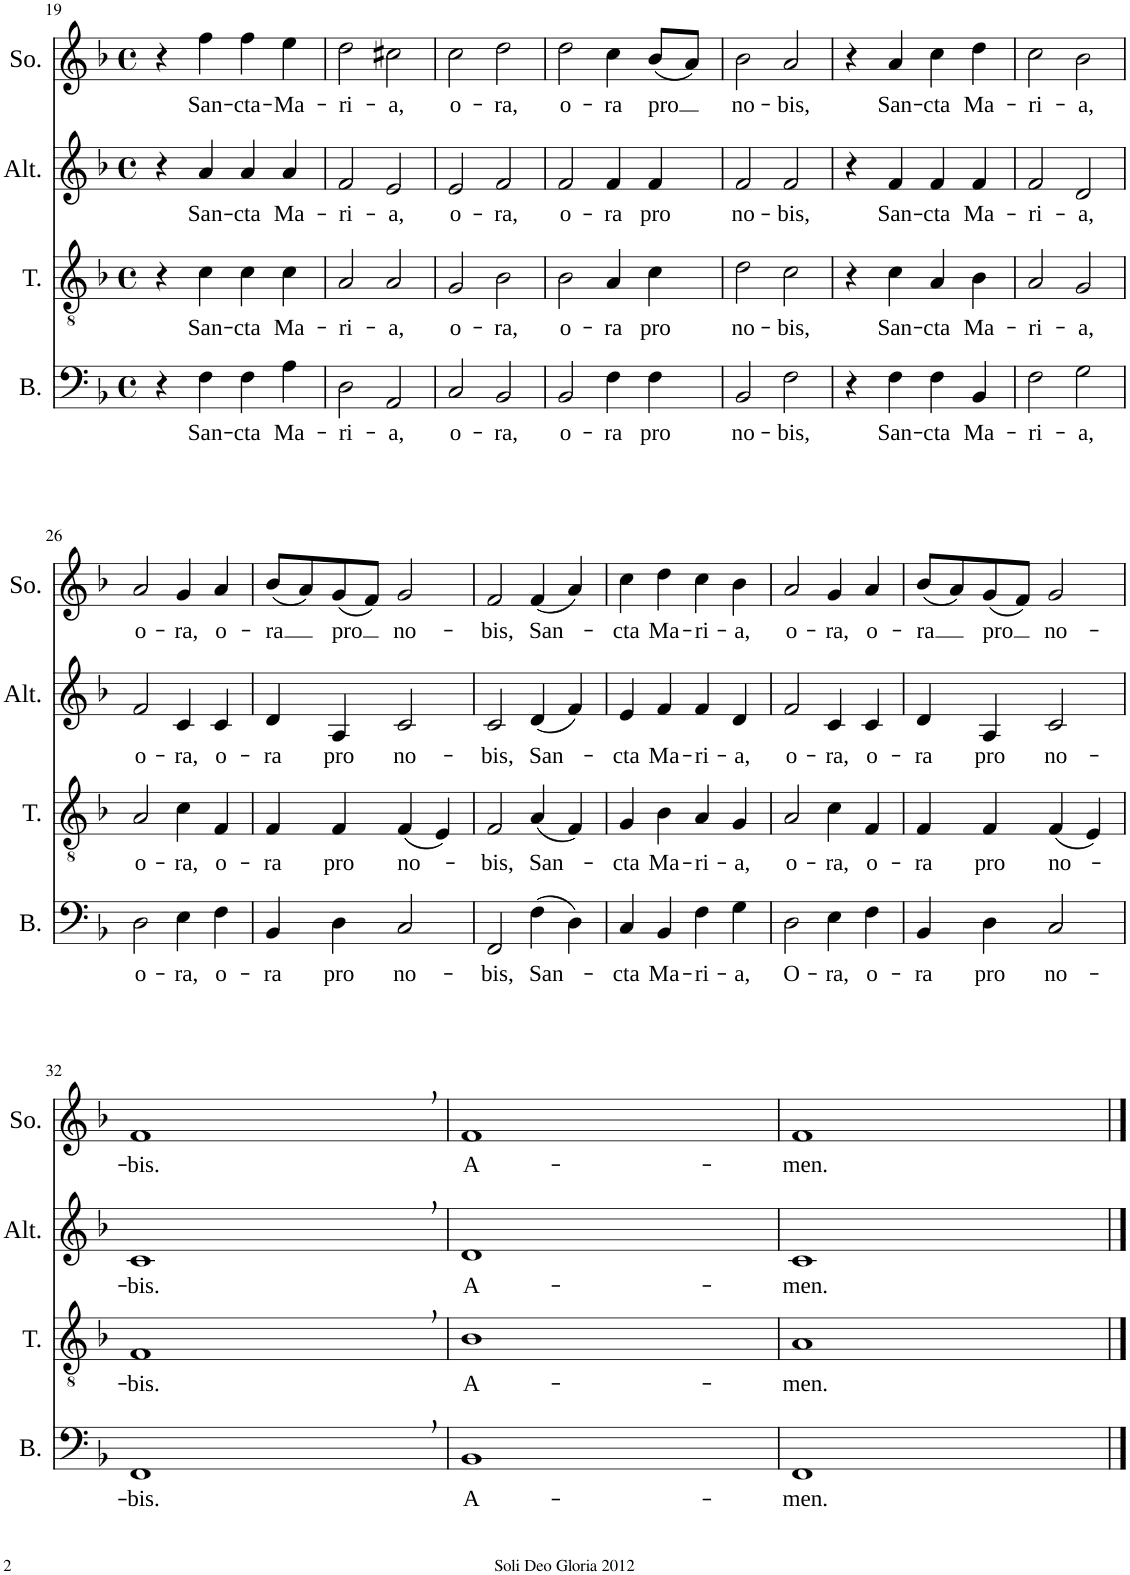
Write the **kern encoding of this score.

**kern	**text	**kern	**text	**kern	**text	**kern	**text
*part4	*part4	*part3	*part3	*part2	*part2	*part1	*part1
*staff4	*staff4	*staff3	*staff3	*staff2	*staff2	*staff1	*staff1
*I"Basse	*	*I"Ténor	*	*I"Alto	*	*I"Soprano	*
*I'B.	*	*I'T.	*	*I'Alt.	*	*I'So.	*
!!LO:PB:g=z
*clefF4	*	*clefGv2	*	*clefG2	*	*clefG2	*
*k[b-]	*	*k[b-]	*	*k[b-]	*	*k[b-]	*
*M4/4	*	*M4/4	*	*M4/4	*	*M4/4	*
*met(c)	*	*met(c)	*	*met(c)	*	*met(c)	*
=19	=19	=19	=19	=19	=19	=19	=19
4r	.	4r	.	4r	.	4r	.
!	!LO:LY:b	!	!LO:LY:b	!	!LO:LY:b	!	!LO:LY:b
4F\	San-	4c\	San-	4a/	San-	4ff\	San-
!	!LO:LY:b	!	!LO:LY:b	!	!LO:LY:b	!	!LO:LY:b
4F\	-cta	4c\	-cta	4a/	-cta	4ff\	-cta-
!	!LO:LY:b	!	!LO:LY:b	!	!LO:LY:b	!	!LO:LY:b
4A\	Ma-	4c\	Ma-	4a/	Ma-	4ee\	-Ma-
=20	=20	=20	=20	=20	=20	=20	=20
!	!LO:LY:b	!	!LO:LY:b	!	!LO:LY:b	!	!LO:LY:b
2D\	-ri-	2A/	-ri-	2f/	-ri-	2dd\	-ri-
!	!LO:LY:b	!	!LO:LY:b	!	!LO:LY:b	!	!LO:LY:b
2AA/	-a,	2A/	-a,	2e/	-a,	2cc#X\	-a,
=21	=21	=21	=21	=21	=21	=21	=21
!	!LO:LY:b	!	!LO:LY:b	!	!LO:LY:b	!	!LO:LY:b
2C/	o-	2G/	o-	2e/	o-	2cc\	o-
!	!LO:LY:b	!	!LO:LY:b	!	!LO:LY:b	!	!LO:LY:b
2BB-/	-ra,	2B-\	-ra,	2f/	-ra,	2dd\	-ra,
=22	=22	=22	=22	=22	=22	=22	=22
!	!LO:LY:b	!	!LO:LY:b	!	!LO:LY:b	!	!LO:LY:b
2BB-/	o-	2B-\	o-	2f/	o-	2dd\	o-
!	!LO:LY:b	!	!LO:LY:b	!	!LO:LY:b	!	!LO:LY:b
4F\	-ra	4A/	-ra	4f/	-ra	4cc\	-ra
!	!LO:LY:b	!	!LO:LY:b	!	!LO:LY:b	!	!LO:LY:b
4F\	pro	4c\	pro	4f/	pro	(8b-/L	-pro
.	.	.	.	.	.	8a/J)	.
=23	=23	=23	=23	=23	=23	=23	=23
!	!LO:LY:b	!	!LO:LY:b	!	!LO:LY:b	!	!LO:LY:b
2BB-/	no-	2d\	no-	2f/	no-	2b-\	no-
!	!LO:LY:b	!	!LO:LY:b	!	!LO:LY:b	!	!LO:LY:b
2F\	-bis,	2c\	-bis,	2f/	-bis,	2a/	-bis,
=24	=24	=24	=24	=24	=24	=24	=24
4r	.	4r	.	4r	.	4r	.
!	!LO:LY:b	!	!LO:LY:b	!	!LO:LY:b	!	!LO:LY:b
4F\	San-	4c\	San-	4f/	San-	4a/	San-
!	!LO:LY:b	!	!LO:LY:b	!	!LO:LY:b	!	!LO:LY:b
4F\	-cta	4A/	-cta	4f/	-cta	4cc\	-cta
!	!LO:LY:b	!	!LO:LY:b	!	!LO:LY:b	!	!LO:LY:b
4BB-/	Ma-	4B-\	Ma-	4f/	Ma-	4dd\	Ma-
=25	=25	=25	=25	=25	=25	=25	=25
!	!LO:LY:b	!	!LO:LY:b	!	!LO:LY:b	!	!LO:LY:b
2F\	-ri-	2A/	-ri-	2f/	-ri-	2cc\	-ri-
!	!LO:LY:b	!	!LO:LY:b	!	!LO:LY:b	!	!LO:LY:b
2G\	-a,	2G/	-a,	2d/	-a,	2b-\	-a,
!!LO:LB:g=z
=26	=26	=26	=26	=26	=26	=26	=26
!	!LO:LY:b	!	!LO:LY:b	!	!LO:LY:b	!	!LO:LY:b
2D\	o-	2A/	o-	2f/	o-	2a/	o-
!	!LO:LY:b	!	!LO:LY:b	!	!LO:LY:b	!	!LO:LY:b
4E\	-ra,	4c\	-ra,	4c/	-ra,	4g/	-ra,
!	!LO:LY:b	!	!LO:LY:b	!	!LO:LY:b	!	!LO:LY:b
4F\	o-	4F/	o-	4c/	o-	4a/	o-
=27	=27	=27	=27	=27	=27	=27	=27
!	!LO:LY:b	!	!LO:LY:b	!	!LO:LY:b	!	!LO:LY:b
4BB-/	-ra	4F/	-ra	4d/	-ra	(8b-/L	-ra
.	.	.	.	.	.	8a/)	.
!	!LO:LY:b	!	!LO:LY:b	!	!LO:LY:b	!	!LO:LY:b
4D\	pro	4F/	pro	4A/	pro	(8g/	pro
.	.	.	.	.	.	8f/J)	.
!	!LO:LY:b	!	!LO:LY:b	!	!LO:LY:b	!	!LO:LY:b
2C/	no-	(4F/	no-	2c/	no-	2g/	no-
.	.	4E/)	.	.	.	.	.
=28	=28	=28	=28	=28	=28	=28	=28
!	!LO:LY:b	!	!LO:LY:b	!	!LO:LY:b	!	!LO:LY:b
2FF/	-bis,	2F/	-bis,	2c/	-bis,	2f/	-bis,
!	!LO:LY:b	!	!LO:LY:b	!	!LO:LY:b	!	!LO:LY:b
(4F\	San-	(4A/	San-	(4d/	San-	(4f/	San-
4D\)	.	4F/)	.	4f/)	.	4a/)	.
=29	=29	=29	=29	=29	=29	=29	=29
!	!LO:LY:b	!	!LO:LY:b	!	!LO:LY:b	!	!LO:LY:b
4C/	-cta	4G/	-cta	4e/	-cta	4cc\	-cta
!	!LO:LY:b	!	!LO:LY:b	!	!LO:LY:b	!	!LO:LY:b
4BB-/	Ma-	4B-\	Ma-	4f/	Ma-	4dd\	Ma-
!	!LO:LY:b	!	!LO:LY:b	!	!LO:LY:b	!	!LO:LY:b
4F\	-ri-	4A/	-ri-	4f/	-ri-	4cc\	-ri-
!	!LO:LY:b	!	!LO:LY:b	!	!LO:LY:b	!	!LO:LY:b
4G\	-a,	4G/	-a,	4d/	-a,	4b-\	-a,
=30	=30	=30	=30	=30	=30	=30	=30
!	!LO:LY:b	!	!LO:LY:b	!	!LO:LY:b	!	!LO:LY:b
2D\	O-	2A/	o-	2f/	o-	2a/	o-
!	!LO:LY:b	!	!LO:LY:b	!	!LO:LY:b	!	!LO:LY:b
4E\	-ra,	4c\	-ra,	4c/	-ra,	4g/	-ra,
!	!LO:LY:b	!	!LO:LY:b	!	!LO:LY:b	!	!LO:LY:b
4F\	o-	4F/	o-	4c/	o-	4a/	o-
=31	=31	=31	=31	=31	=31	=31	=31
!	!LO:LY:b	!	!LO:LY:b	!	!LO:LY:b	!	!LO:LY:b
4BB-/	-ra	4F/	-ra	4d/	-ra	(8b-/L	-ra
.	.	.	.	.	.	8a/)	.
!	!LO:LY:b	!	!LO:LY:b	!	!LO:LY:b	!	!LO:LY:b
4D\	pro	4F/	pro	4A/	pro	(8g/	pro
.	.	.	.	.	.	8f/J)	.
!	!LO:LY:b	!	!LO:LY:b	!	!LO:LY:b	!	!LO:LY:b
2C/	no-	(4F/	no-	2c/	no-	2g/	no-
.	.	4E/)	.	.	.	.	.
!!LO:LB:g=z
=32	=32	=32	=32	=32	=32	=32	=32
!	!LO:LY:b	!	!LO:LY:b	!	!LO:LY:b	!	!LO:LY:b
1FF,	-bis.	1F,	-bis.	1c,	-bis.	1f,	-bis.
=33	=33	=33	=33	=33	=33	=33	=33
!	!LO:LY:b	!	!LO:LY:b	!	!LO:LY:b	!	!LO:LY:b
1BB-	A-	1B-	A-	1d	A-	1f	A-
=34	=34	=34	=34	=34	=34	=34	=34
!	!LO:LY:b	!	!LO:LY:b	!	!LO:LY:b	!	!LO:LY:b
1FF	-men.	1A	-men.	1c	-men.	1f	-men.
==	==	==	==	==	==	==	==
*-	*-	*-	*-	*-	*-	*-	*-
